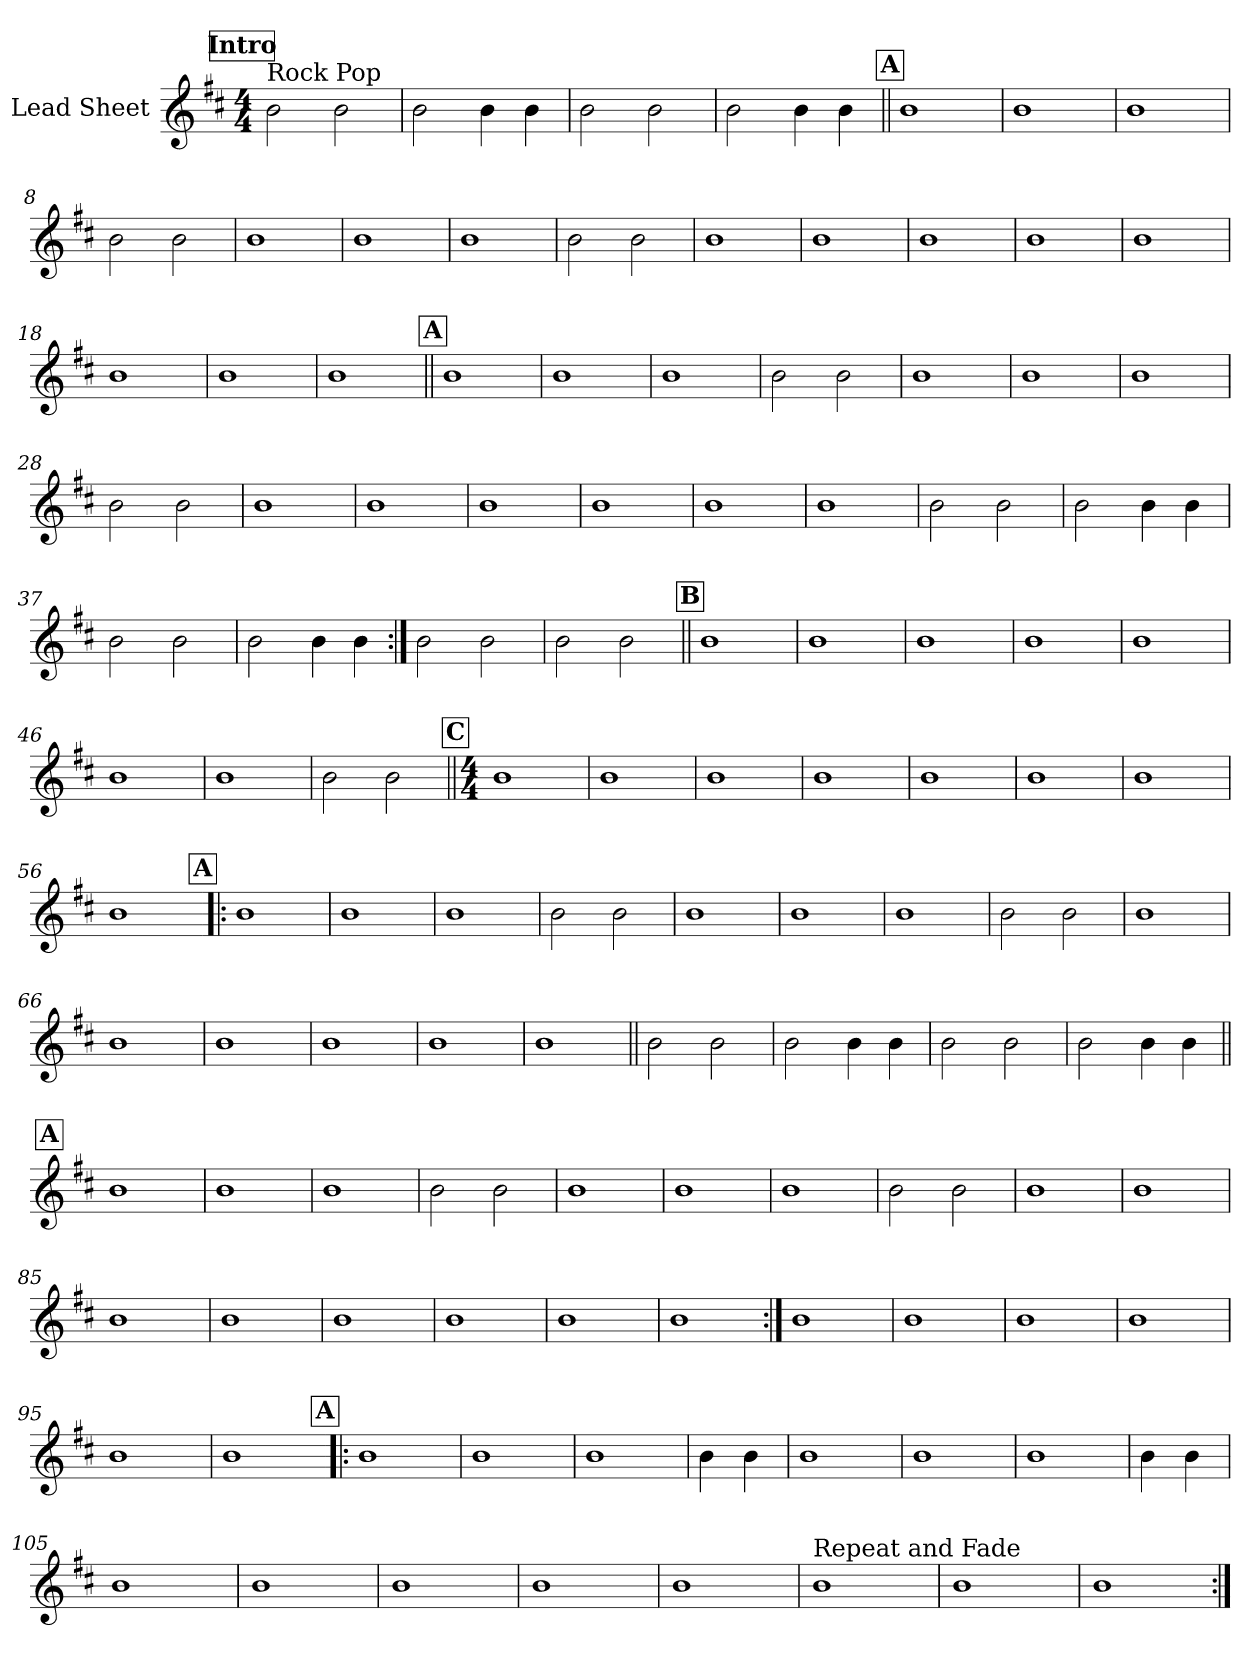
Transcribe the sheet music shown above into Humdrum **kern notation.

**kern
*part1
*staff1
*I"Lead Sheet
*clefG2
*k[f#c#]
*D:
*M4/4
*MM135
!!LO:REH:place=s1:a:fs=14:t=Intro
=1
!LO:TX:a:t=Rock Pop
2b\
2b\
=2
2b\
4b\
4b\
=3
2b\
2b\
=4
2b\
4b\
4b\
!!LO:LB:g=z
!!LO:REH:place=s1:a:fs=14:t=A
=5||
1b
=6
1b
=7
1b
=8
2b\
2b\
!!LO:LB:g=z
=9
1b
=10
1b
=11
1b
=12
2b\
2b\
!!LO:LB:g=z
=13
1b
=14
1b
=15
1b
=16
1b
!!LO:LB:g=z
=17
1b
=18
1b
=19
1b
=20
1b
!!LO:LB:g=z
!!LO:REH:place=s1:a:fs=14:t=A
=21||
1b
=22
1b
=23
1b
=24
2b\
2b\
!!LO:LB:g=z
=25
1b
=26
1b
=27
1b
=28
2b\
2b\
!!LO:LB:g=z
=29
1b
=30
1b
=31
1b
=32
1b
!!LO:LB:g=z
=33
1b
=34
1b
=35
2b\
2b\
=36
2b\
4b\
4b\
!!LO:LB:g=z
=37
2b\
2b\
=38
2b\
4b\
4b\
=39:|!
2b\
2b\
=40
2b\
2b\
!!LO:PB:g=z
!!LO:REH:place=s1:a:fs=14:t=B
=41||
1b
=42
1b
=43
1b
=44
1b
!!LO:LB:g=z
=45
1b
=46
1b
=47
1b
=48
2b\
2b\
!!LO:LB:g=z
!!LO:REH:place=s1:a:fs=14:t=C
=49||
*M4/4
1b
=50
1b
=51
1b
!!LO:LB:g=z
=52
1b
=53
1b
=54
1b
=55
1b
!!LO:LB:g=z
=56
1b
!!LO:REH:place=s1:a:fs=14:t=A
=57!|:
1b
=58
1b
=59
1b
!!LO:LB:g=z
=60
2b\
2b\
=61
1b
=62
1b
=63
1b
!!LO:LB:g=z
=64
2b\
2b\
=65
1b
=66
1b
=67
1b
=68
1b
=69
1b
!!LO:LB:g=z
=70
1b
=71||
2b\
2b\
=72
2b\
4b\
4b\
=73
2b\
2b\
!!LO:LB:g=z
=74
2b\
4b\
4b\
!!LO:REH:place=s1:a:fs=14:t=A
=75||
1b
=76
1b
=77
1b
!!LO:LB:g=z
=78
2b\
2b\
=79
1b
=80
1b
=81
1b
!!LO:LB:g=z
=82
2b\
2b\
=83
1b
=84
1b
=85
1b
=86
1b
=87
1b
=88
1b
=89
1b
!!LO:PB:g=z
=90
1b
=91:|!
1b
=92
1b
=93
1b
=94
1b
=95
1b
!!LO:LB:g=z
=96
1b
!!LO:REH:place=s1:a:fs=14:t=A
=97!|:
1b
=98
1b
=99
1b
=100
4b\
4b\
=101
1b
=102
1b
=103
1b
!!LO:LB:g=z
=104
4b\
4b\
=105
1b
=106
1b
=107
1b
=108
1b
=109
1b
=110
!LO:TX:a:t=Repeat and Fade
1b
=111
1b
!!LO:LB:g=z
=112
1b
=:|!
*-
